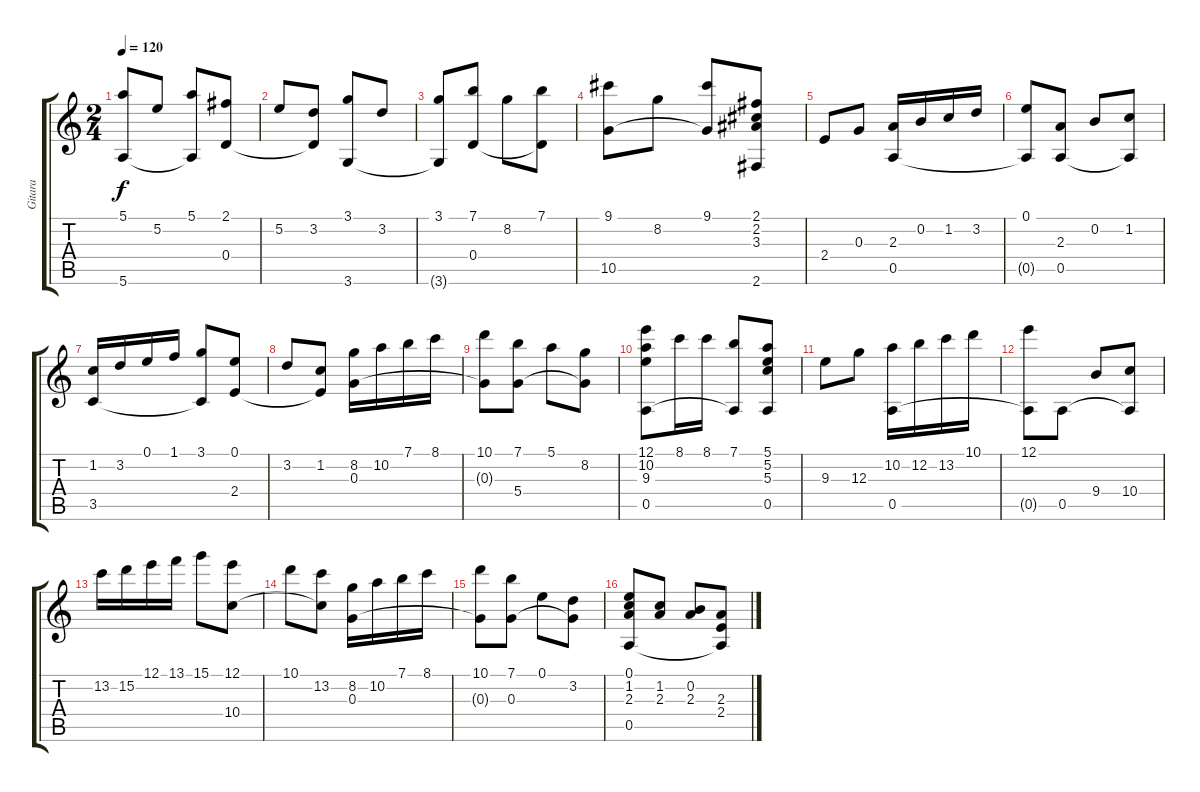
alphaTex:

\track ("Gitara " "Gitara ") {instrument acousticguitarnylon}
\staff {score tabs}
\tuning (E4 B3 G3 D3 A2 E2) {hide}
\ts (2 4)
\tempo 120
\clef g2
\ks aminor
(5.1 5.6).8{dy f} 5.2.8 (5.1 5.6{t}).8 (2.1 0.4).8 |
5.2.8 (3.2 0.4{t}).8 (3.1 3.6).8 3.2.8 |
(3.1 3.6{t}).8 (7.1 0.4).8 8.2.8 (7.1 0.4{t}).8 |
(9.1 10.5).8 8.2.8 (9.1 10.5{t}).8 (2.1 2.2 3.3 2.6).8 |
2.4.8 0.3.8 (2.3 0.5).16 0.2.16 1.2.16 3.2.16 |
(0.1 0.5{t}).8 (2.3 0.5).8 0.2.8 (1.2 0.5{t}).8 |
(1.2 3.5).16 3.2.16 0.1.16 1.1.16 (3.1 3.5{t}).8 (0.1 2.4).8 |
3.2.8 (1.2 2.4{t}).8 (8.2 0.3).16 10.2.16 7.1.16 8.1.16 |
(10.1 0.3{t}).8 (7.1 5.4).8 5.1.8 (8.2 5.4{t}).8 |
(12.1 10.2 9.3 0.5).8 8.1.16 8.1.16 (7.1 0.5{t}).8 (5.1 5.2 5.3 0.5).8 |
9.3.8 12.3.8 (10.2 0.5).16 12.2.16 13.2.16 10.1.16 |
(12.1 0.5{t}).8 0.5.8 9.4.8 (10.4 0.5{t}).8 |
13.2.16 15.2.16 12.1.16 13.1.16 15.1.8 (12.1 10.4).8 |
10.1.8 (13.2 10.4{t}).8 (8.2 0.3).16 10.2.16 7.1.16 8.1.16 |
(10.1 0.3{t}).8 (7.1 0.3).8 0.1.8 (3.2 0.3{t}).8 |
(0.1 1.2 2.3 0.5).8 (1.2 2.3).8 (0.2 2.3).8 (2.3 2.4 0.5{t}).8
